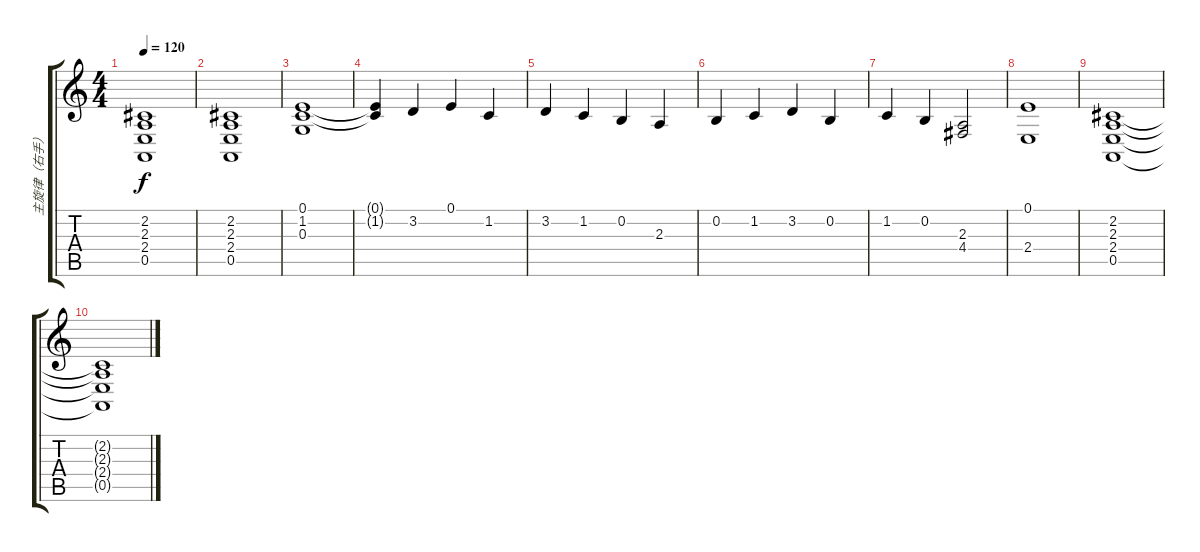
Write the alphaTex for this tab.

\track ("主旋律（右手）" "主旋律（右手）") {instrument acousticgrandpiano}
\staff {score tabs}
\tuning (E4 B3 G3 D3 A2 E2) {hide}
\ts (4 4)
\tempo 120
\clef g2
\ks c
(2.2 2.3 2.4 0.5).1{dy f} |
(2.2 2.3 2.4 0.5).1 |
(0.1 1.2 0.3).1 |
(0.1{t} 1.2{t}).4 3.2.4 0.1.4 1.2.4 |
3.2.4 1.2.4 0.2.4 2.3.4 |
0.2.4 1.2.4 3.2.4 0.2.4 |
1.2.4 0.2.4 (2.3 4.4).2 |
(0.1 2.4).1 |
(2.2 2.3 2.4 0.5).1 |
(2.2{t} 2.3{t} 2.4{t} 0.5{t}).1
